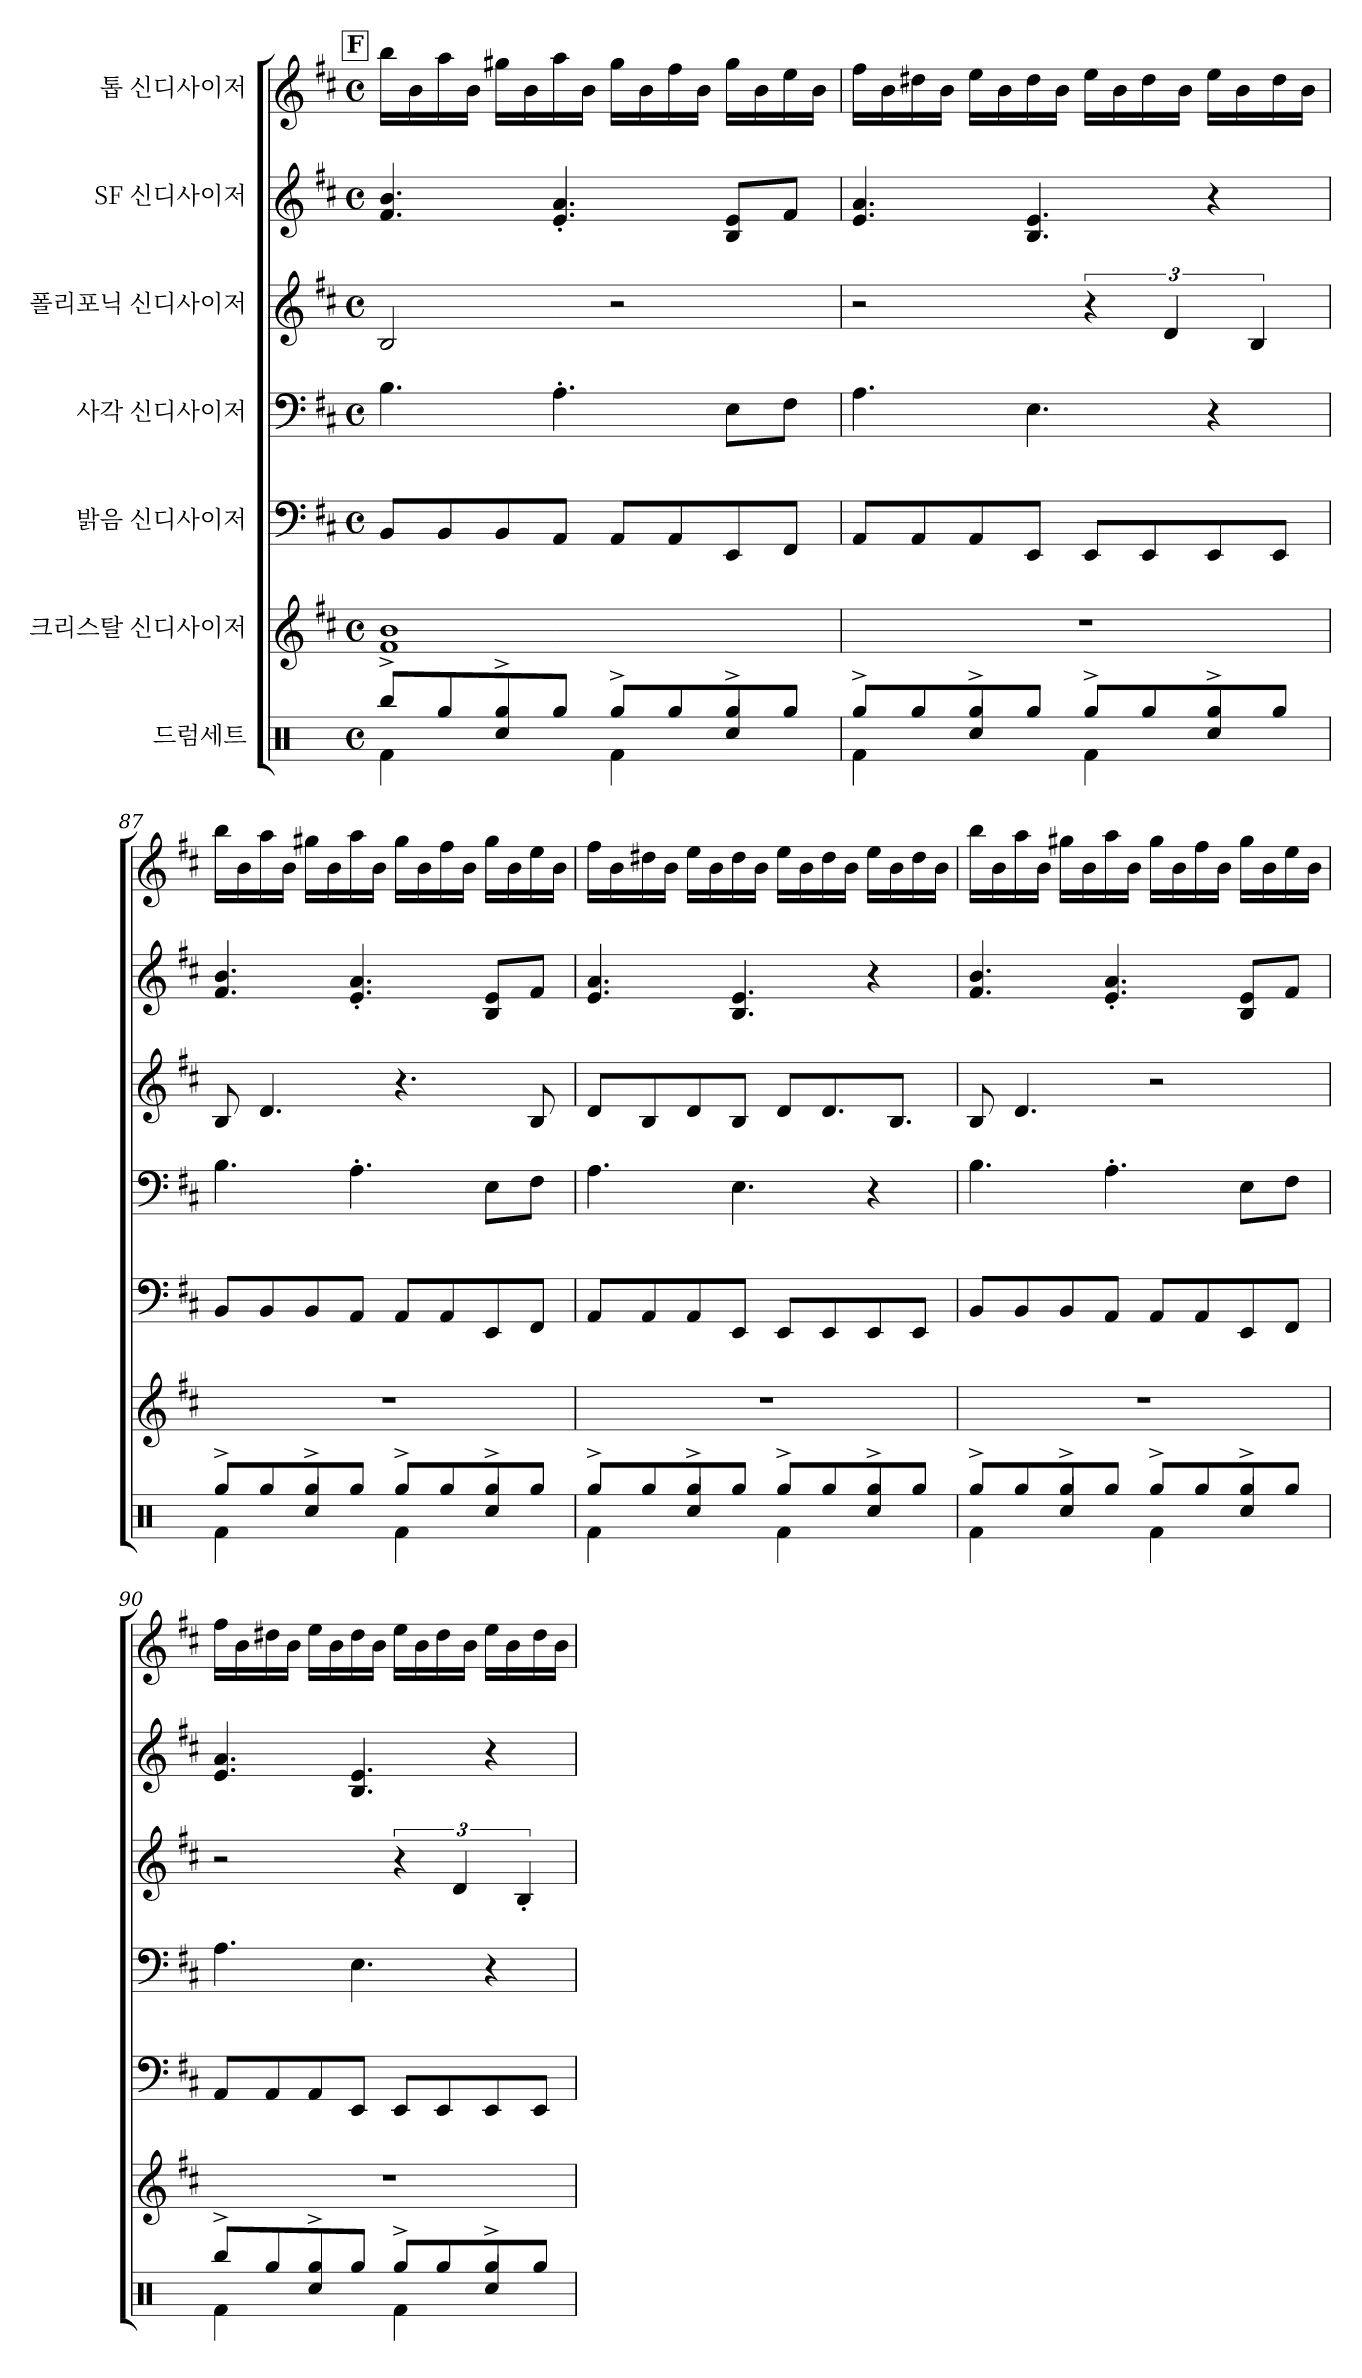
**kern	**kern	**kern	**kern	**kern	**kern	**kern
*part7	*part6	*part5	*part4	*part3	*part2	*part1
*staff7	*staff6	*staff5	*staff4	*staff3	*staff2	*staff1
*I"드럼세트	*I"크리스탈 신디사이저	*I"밝음 신디사이저	*I"사각 신디사이저	*I"폴리포닉 신디사이저	*I"SF 신디사이저	*I"톱 신디사이저
!!LO:PB:g=z
*clefX	*clefG2	*clefF4	*clefF4	*clefG2	*clefG2	*clefG2
*k[]	*k[f#c#]	*k[f#c#]	*k[f#c#]	*k[f#c#]	*k[f#c#]	*k[f#c#]
*M4/4	*M4/4	*M4/4	*M4/4	*M4/4	*M4/4	*M4/4
*met(c)	*met(c)	*met(c)	*met(c)	*met(c)	*met(c)	*met(c)
!!LO:REH:place=s1:a:B:fs=14:t=F
=85	=85	=85	=85	=85	=85	=85
*^	*	*	*	*	*	*
*	*^	*	*	*	*	*	*
8Rbb^/L	4Rf\	4ryy	1f# 1b	8BB/L	4.B\	2B/	4.f#/ 4.b/	16bb\LL
.	.	.	.	.	.	.	.	16b\
8Rgg/	.	.	.	8BB/	.	.	.	16aa\
.	.	.	.	.	.	.	.	16b\JJ
8Rgg^/	4ryy	4Rcc/	.	8BB/	.	.	.	16gg#X\LL
.	.	.	.	.	.	.	.	16b\
8Rgg/J	.	.	.	8AA/J	4.A'\	.	4.e/' 4.a/'	16aa\
.	.	.	.	.	.	.	.	16b\JJ
8Rgg^/L	4Rf\	4ryy	.	8AA/L	.	2r	.	16gg#\LL
.	.	.	.	.	.	.	.	16b\
8Rgg/	.	.	.	8AA/	.	.	.	16ff#\
.	.	.	.	.	.	.	.	16b\JJ
8Rgg^/	4ryy	4Rcc/	.	8EE/	8E\L	.	8B/ 8e/L	16gg#\LL
.	.	.	.	.	.	.	.	16b\
8Rgg/J	.	.	.	8FF#/J	8F#\J	.	8f#/J	16ee\
.	.	.	.	.	.	.	.	16b\JJ
=86	=86	=86	=86	=86	=86	=86	=86	=86
8Rgg^/L	4Rf\	4ryy	1r	8AA/L	4.A\	2r	4.e/ 4.a/	16ff#\LL
.	.	.	.	.	.	.	.	16b\
8Rgg/	.	.	.	8AA/	.	.	.	16dd#X\
.	.	.	.	.	.	.	.	16b\JJ
8Rgg^/	4ryy	4Rcc/	.	8AA/	.	.	.	16ee\LL
.	.	.	.	.	.	.	.	16b\
8Rgg/J	.	.	.	8EE/J	4.E\	.	4.B/ 4.e/	16dd#\
.	.	.	.	.	.	.	.	16b\JJ
8Rgg^/L	4Rf\	4ryy	.	8EE/L	.	6r	.	16ee\LL
.	.	.	.	.	.	.	.	16b\
8Rgg/	.	.	.	8EE/	.	.	.	16dd#\
.	.	.	.	.	.	6d/	.	.
.	.	.	.	.	.	.	.	16b\JJ
8Rgg^/	4ryy	4Rcc/	.	8EE/	4r	.	4r	16ee\LL
.	.	.	.	.	.	.	.	16b\
.	.	.	.	.	.	6B/	.	.
8Rgg/J	.	.	.	8EE/J	.	.	.	16dd#\
.	.	.	.	.	.	.	.	16b\JJ
!!LO:PB:g=z
=87	=87	=87	=87	=87	=87	=87	=87	=87
8Rgg^/L	4Rf\	4ryy	1r	8BB/L	4.B\	8B/	4.f#/ 4.b/	16bb\LL
.	.	.	.	.	.	.	.	16b\
8Rgg/	.	.	.	8BB/	.	4.d/	.	16aa\
.	.	.	.	.	.	.	.	16b\JJ
8Rgg^/	4ryy	4Rcc/	.	8BB/	.	.	.	16gg#X\LL
.	.	.	.	.	.	.	.	16b\
8Rgg/J	.	.	.	8AA/J	4.A'\	.	4.e/' 4.a/'	16aa\
.	.	.	.	.	.	.	.	16b\JJ
8Rgg^/L	4Rf\	4ryy	.	8AA/L	.	4.r	.	16gg#\LL
.	.	.	.	.	.	.	.	16b\
8Rgg/	.	.	.	8AA/	.	.	.	16ff#\
.	.	.	.	.	.	.	.	16b\JJ
8Rgg^/	4ryy	4Rcc/	.	8EE/	8E\L	.	8B/ 8e/L	16gg#\LL
.	.	.	.	.	.	.	.	16b\
8Rgg/J	.	.	.	8FF#/J	8F#\J	8B/	8f#/J	16ee\
.	.	.	.	.	.	.	.	16b\JJ
=88	=88	=88	=88	=88	=88	=88	=88	=88
8Rgg^/L	4Rf\	4ryy	1r	8AA/L	4.A\	8d/L	4.e/ 4.a/	16ff#\LL
.	.	.	.	.	.	.	.	16b\
8Rgg/	.	.	.	8AA/	.	8B/	.	16dd#X\
.	.	.	.	.	.	.	.	16b\JJ
8Rgg^/	4ryy	4Rcc/	.	8AA/	.	8d/	.	16ee\LL
.	.	.	.	.	.	.	.	16b\
8Rgg/J	.	.	.	8EE/J	4.E\	8B/J	4.B/ 4.e/	16dd#\
.	.	.	.	.	.	.	.	16b\JJ
8Rgg^/L	4Rf\	4ryy	.	8EE/L	.	8d/L	.	16ee\LL
.	.	.	.	.	.	.	.	16b\
8Rgg/	.	.	.	8EE/	.	8.d/	.	16dd#\
.	.	.	.	.	.	.	.	16b\JJ
8Rgg^/	4ryy	4Rcc/	.	8EE/	4r	.	4r	16ee\LL
.	.	.	.	.	.	8.B/J	.	16b\
8Rgg/J	.	.	.	8EE/J	.	.	.	16dd#\
.	.	.	.	.	.	.	.	16b\JJ
!!LO:PB:g=z
=89	=89	=89	=89	=89	=89	=89	=89	=89
8Rgg^/L	4Rf\	4ryy	1r	8BB/L	4.B\	8B/	4.f#/ 4.b/	16bb\LL
.	.	.	.	.	.	.	.	16b\
8Rgg/	.	.	.	8BB/	.	4.d/	.	16aa\
.	.	.	.	.	.	.	.	16b\JJ
8Rgg^/	4ryy	4Rcc/	.	8BB/	.	.	.	16gg#X\LL
.	.	.	.	.	.	.	.	16b\
8Rgg/J	.	.	.	8AA/J	4.A'\	.	4.e/' 4.a/'	16aa\
.	.	.	.	.	.	.	.	16b\JJ
8Rgg^/L	4Rf\	4ryy	.	8AA/L	.	2r	.	16gg#\LL
.	.	.	.	.	.	.	.	16b\
8Rgg/	.	.	.	8AA/	.	.	.	16ff#\
.	.	.	.	.	.	.	.	16b\JJ
8Rgg^/	4ryy	4Rcc/	.	8EE/	8E\L	.	8B/ 8e/L	16gg#\LL
.	.	.	.	.	.	.	.	16b\
8Rgg/J	.	.	.	8FF#/J	8F#\J	.	8f#/J	16ee\
.	.	.	.	.	.	.	.	16b\JJ
=90	=90	=90	=90	=90	=90	=90	=90	=90
8Rbb^/L	4Rf\	4ryy	1r	8AA/L	4.A\	2r	4.e/ 4.a/	16ff#\LL
.	.	.	.	.	.	.	.	16b\
8Rgg/	.	.	.	8AA/	.	.	.	16dd#X\
.	.	.	.	.	.	.	.	16b\JJ
8Rgg^/	4ryy	4Rcc/	.	8AA/	.	.	.	16ee\LL
.	.	.	.	.	.	.	.	16b\
8Rgg/J	.	.	.	8EE/J	4.E\	.	4.B/ 4.e/	16dd#\
.	.	.	.	.	.	.	.	16b\JJ
8Rgg^/L	4Rf\	4ryy	.	8EE/L	.	6r	.	16ee\LL
.	.	.	.	.	.	.	.	16b\
8Rgg/	.	.	.	8EE/	.	.	.	16dd#\
.	.	.	.	.	.	6d/	.	.
.	.	.	.	.	.	.	.	16b\JJ
8Rgg^/	4ryy	4Rcc/	.	8EE/	4r	.	4r	16ee\LL
.	.	.	.	.	.	.	.	16b\
.	.	.	.	.	.	6B'/	.	.
8Rgg/J	.	.	.	8EE/J	.	.	.	16dd#\
.	.	.	.	.	.	.	.	16b\JJ
*v	*v	*v	*	*	*	*	*	*
=	=	=	=	=	=	=
*-	*-	*-	*-	*-	*-	*-
